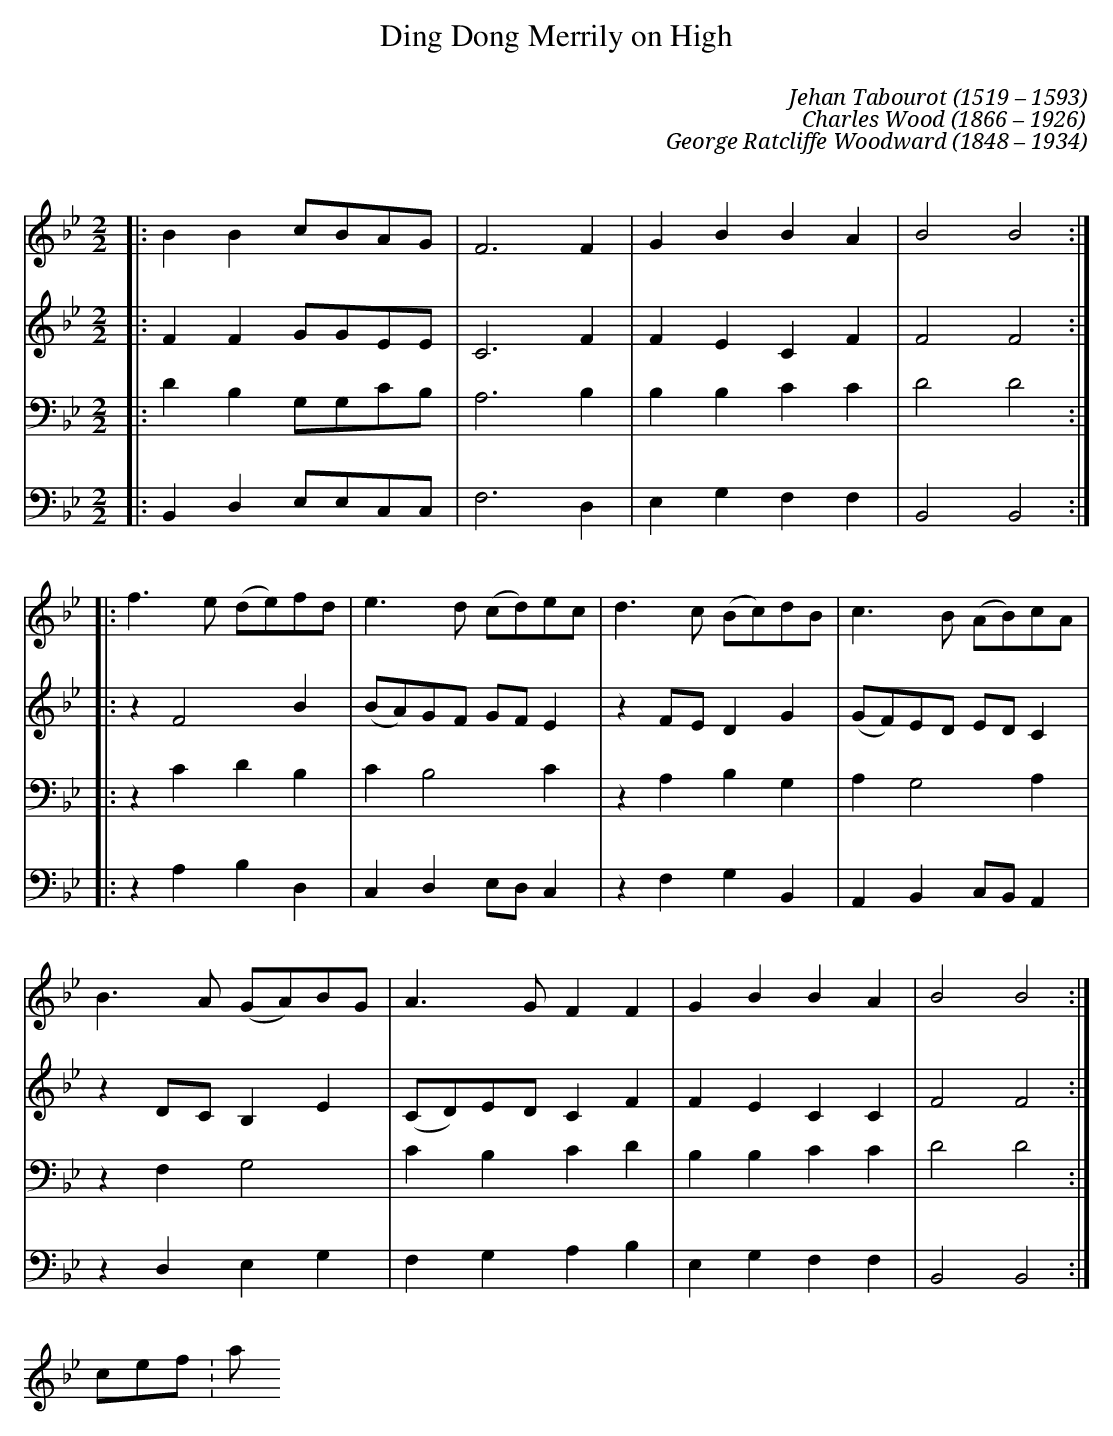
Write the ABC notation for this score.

X:1
C:
T:Ding Dong Merrily on High
C:Jehan Tabourot (1519 – 1593)
C:Charles Wood (1866 – 1926)
C:George Ratcliffe Woodward (1848 – 1934)
C:
M:2/2
L:1/8
K:Bbmaj
V:1
|: B2B2 cBAG | F6F2 | G2B2 B2A2 | B4 B4 :|
|: f2>e2 (de)fd | e2>d2 (cd)ec | d2>c2 (Bc)dB | c2>B2 (AB)cA |
B2>A2 (GA)BG | A2>G2 F2F2 | G2B2 B2A2 | B4 B4 :|
V:2
|: F2F2 GGEE | C6F2 | F2E2 C2F2 | F4F4 :|
|: z2F4B2 | (BA)GF GFE2 | z2FE D2G2 | (GF)ED EDC2 |
z2DC B,2E2 | (CD)ED C2F2 | F2E2 C2C2 | F4 F4 :|
clef: soprano
V:3
|: D2B,2 G,G,CB, | A,6B,2  | B,2B,2 C2C2 | D4D4 :|
|: z2C2 D2B,2 | C2B,4C2 | z2A,2 B,2G,2 | A,2G,4A,2 |
z2F,2 G,4 | C2B,2 C2D2 | B,2B,2 C2C2 | D4 D4 :|
V:4
|: B,,2D,2 E,E,C,C, | F,6D,2 | E,2G,2 F,2F,2 | B,,4B,,4 :|
|: z2A,2 B,2D,2 | C,2D,2 E,D,C,2 | z2F,2 G,2B,,2 | A,,2B,,2 C,B,,A,,2 |
z2D,2 E,2G,2 | F,2G,2 A,2B,2 | E,2G,2 F,2F,2 | B,,4 B,,4 :|
